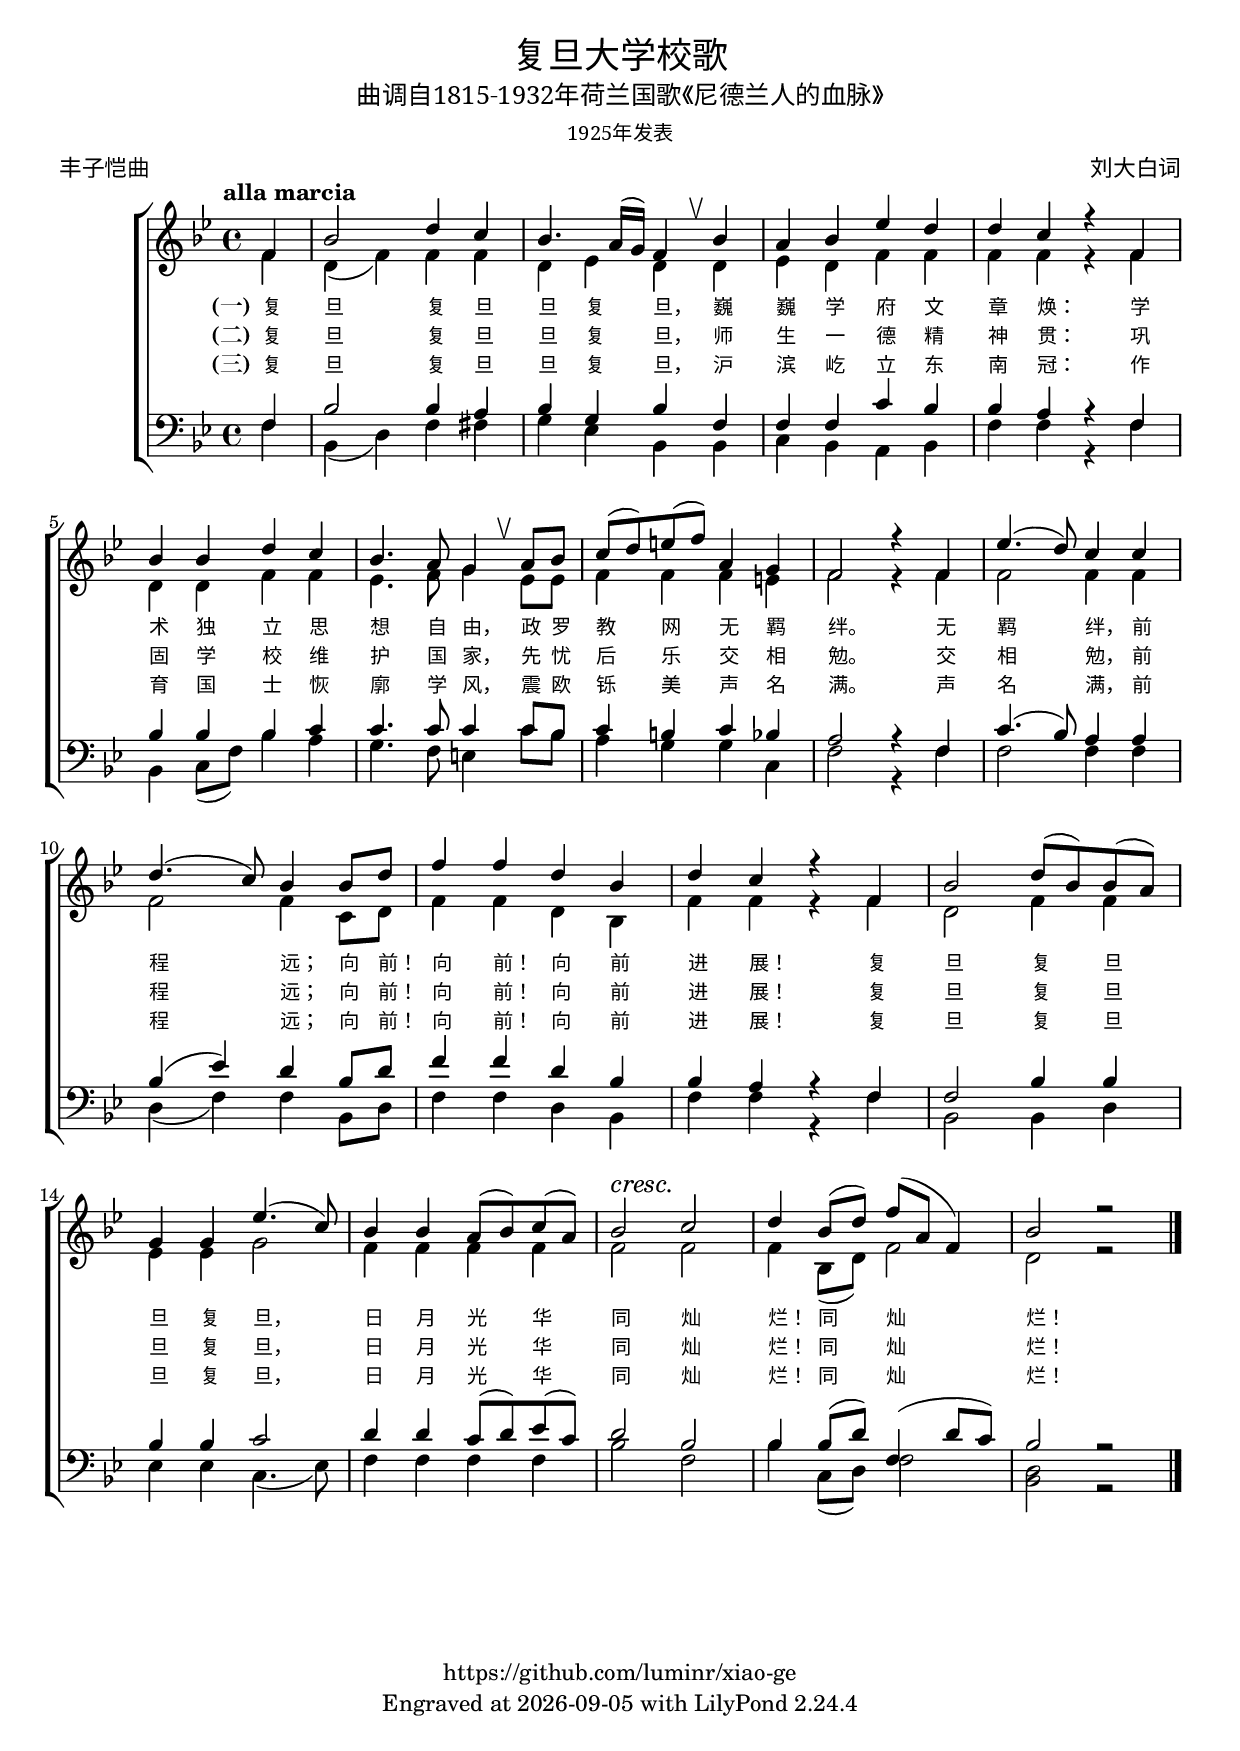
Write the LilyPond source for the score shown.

\version "2.18.2"
\header {
  subtitle = \markup {
    \override #'(font-name . "SimSun")
    "曲调自1815-1932年荷兰国歌《尼德兰人的血脉》"
  }
  title = \markup {
    \override #'(font-name . "SimHei")
    "复旦大学校歌"
  }

  subsubtitle = \markup {
    \override #'(font-name . "SimSun" )
    "1925年发表"
  }
  composer = \markup {
    \override #'(font-name . "SimSun")
    "刘大白词"
  }
  poet = \markup {
    \override #'(font-name . "SimSun")
    "丰子恺曲"
  }
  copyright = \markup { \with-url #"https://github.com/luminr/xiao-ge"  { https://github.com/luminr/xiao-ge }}
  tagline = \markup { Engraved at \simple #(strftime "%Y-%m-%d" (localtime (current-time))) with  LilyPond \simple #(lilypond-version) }

}
\score{
  {
    \new ChoirStaff \transpose c bes <<
      \relative c' <<
        {
          \key c \major \time 4/4 \tempo "alla marcia"  \dynamicUp
          \partial 4  g4 | c2 e4 d | c4. b16( a) g4 \breathe c4 | b4 c f e | e d r g, | \break
          c4 c e d |  c4. b8 a4 \breathe b8 c | d8( e) fis( g) b,4 a | g2 r4 g4 | f'4.( e8) d4 d | \break
          e4.( d8) c4 c8 e |  g4 g e c | e4 d r g, | c2 e8( c) c( b) | \break
          a4 a f'4.( d8) | c4 c b8( c) d( b) |  c2\cresc d\! | e4 c8( e) g( b, g4) | c2 r2 \bar "|."
        } \\
        \new Voice = "aligner" {
          \voiceTwo
          \partial 4  g4 | e4( g) g4 g | e4 f e  e4 | f4 e g g | g g r g |
          e4 e g g | f4. g8 a4 f8 f | g4 g4 g4 fis | g2 r4 g4 | g2 g4 g |
          g2 g4 d8 e |  g4 g e c | g'4 g r g | e2 g4 g |
          f4 f a2 | g4 g g g | g2 g | g4 c,8( e) g2 | e2 r2 |
        }
      >>
      \new Lyrics \lyricsto "aligner" {
        \set stanza = "(一)"
        复 旦 复 旦 旦 复 旦， 巍 巍 学 府 文 章 焕：  学 术 独 立 思 想 自 由， 政 罗 教 网 无 羁 绊。  无 羁 绊， 前 程 远； 向 前！ 向 前！ 向 前 进 展！  复 旦 复 旦 旦 复 旦， 日 月 光 华 同 灿 烂！ 同 灿 烂！
      }
      \new Lyrics \lyricsto "aligner" {
        \set stanza = "(二)"
        复 旦 复 旦 旦 复 旦， 师 生 一 德 精 神 贯：  巩 固 学 校 维 护 国 家， 先 忧 后 乐 交 相 勉。  交 相 勉， 前 程 远； 向 前！ 向 前！ 向 前 进 展！  复 旦 复 旦 旦 复 旦， 日 月 光 华 同 灿 烂！ 同 灿 烂！
      }
      \new Lyrics \lyricsto "aligner" {
        \set stanza = "(三)"
        复 旦 复 旦 旦 复 旦， 沪 滨 屹 立 东 南 冠：  作 育 国 士 恢 廓 学 风， 震 欧 铄 美 声 名 满。  声 名 满， 前 程 远； 向 前！ 向 前！ 向 前 进 展！  复 旦 复 旦 旦 复 旦， 日 月 光 华 同 灿 烂！ 同 灿 烂！
      }
      \new Staff \relative c <<
        {
          \partial 4  g4 | c2 c4 b | c4 a c  g | g4 g d' c | c b r g |
          c4 c c d | d4. d8 d4 d8 c | d4 cis d c | b2 r4 g4 | d'4.( c8) b4 b |
          c4( f) e c8 e |  g4 g e c | c4 b r g | g2 c4 c |
          c4 c d2 | e4 e d8( e) f( d) | e2 c | c4 c8( e) g,4( e'8 d) | c2 r2 |

        } \\
        {
          \clef bass
          \key c \major
          \partial 4  g4 | c,4( e) g4 gis | a4 f c  c | d4 c b c | g' g r g |
          c,4 d8( g) c4 b | a4. g8 fis4 d'8 c | b4 a a d, | g2 r4 g4 | g2 g4 g |
          e4( g4) g4 c,8 e |  g4 g e c | g'4 g r g | c,2 c4 e |
          f4 f d4.( f8) | g4 g g g | c2 g | c4 d,8( e) g2 | <e c>2 r2 |
        }
      >>
    >>
  }

  \layout {
    \override BreathingSign.text = \markup { \musicglyph #"scripts.upbow" }
    \override VerticalAxisGroup #'staff-affinity = #CENTER
    \override LyricText.self-alignment-X = #LEFT
    \override LyricText.font-size = #-1
    \override LyricText.font-name = #"SimSun"

  }
  \midi { \tempo 4 = 100}
}